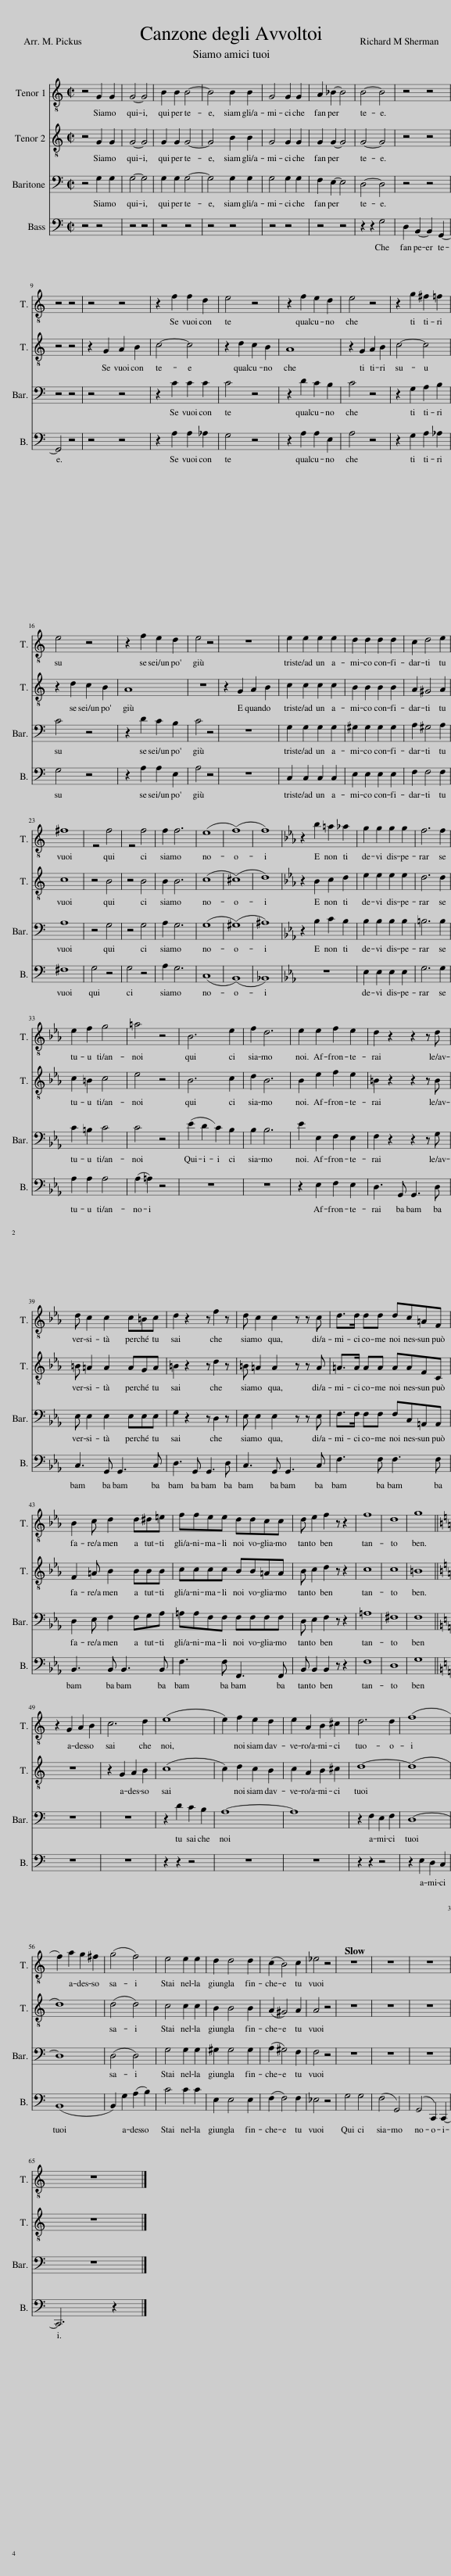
X:1
%%score 1 2 3 4
L:1/8
M:4/4
I:linebreak $
K:C
V:1 treble-8
V:2 treble-8
V:3 bass
V:4 bass
V:1
 z4 G2 G2 | G4- G4 | B2 B2 B4- | B4 B2 B2 | G4 G2 G2 | %5
 A2 _B2- B4 | B4- B4 | z4 z4 |$ z4 z4 | z4 z4 | %10
 z2 f2 f2 d2 | e4 z4 | z2 f2 e2 d2 | e4 z4 | z2 g2 ^f2 =f2 |$ %15
 e4 z4 | z2 f2 e2 d2 | e4 z4 | z8 | e2 e2 e2 e2 | %20
 d2 d2 d2 d2 | c2 d4 e2 |$ ^f8 | z4 f4 | z4 f4 | %25
 f2 f6 | (e8 | (f8) | f8) |[K:Eb] z2 b2 =a2 _a2 | %30
 g2 g2 g2 g2 | f6 f2 |$ e2 f2 g4 | =a4 z4 | B6 e2 | %35
 f2 d6 | e2 e2 f2 e2 | d2 z2 z2 z d |$ d c2 c2 c=Bc | d2 z2 z f2 z | %40
 d c2 c2 z z c | d>d dd dc=AF |$ B2 c d2 d^d=e | ffee ddcc | d e2 f2 z z2 | %45
 f8 | d8 | g8 ||$[K:C] z2 G2 A2 B2 | c6 d2 | %50
 (e8 | e2) f2 e2 d2 | e2 A2 B2 ^c2 | d6 d2 | (f8 |$ %55
 f2) a2 g2 ^f2 | (g4 f4) | e4 e2 e2 | d2 d4 d2 | (c2 B4) c2 | %60
 _e4 z4 |[Q:1/4=72] z8 | z8 | z8 |$ z8 |] %65
V:2
 z4 G2 G2 | G4- G4 | G2 G2 G4- | G4 B2 B2 | G4 G2 G2 | %5
 G2 G2- G4 | G4- G4 | z4 z4 |$ z4 z4 | z2 G2 A2 B2 | %10
 c4- c4 | z2 d2 c2 B2 | A8 | z2 G2 A2 B2 | c4- c4 |$ %15
 z2 d2 c2 B2 | A8 | z8 | z2 G2 A2 B2 | c2 c2 c2 c2 | %20
 B2 B2 B2 B2 | A2 ^G4 A2 |$ c8 | z4 B4 | z4 B4 | %25
 B2 B6 | (c8 | (^c8) | d8) |[K:Eb] z2 B2 c2 d2 | %30
 e2 e2 e2 e2 | d6 d2 |$ c2 =B2 c4 | e4 z4 | B6 c2 | %35
 d2 B6 | B2 e2 f2 e2 | =B2 z2 z2 z B |$ =B =A2 A2 AGA | =B2 z2 z d2 z | %40
 =B =A2 A2 z z A | =A>A AA AAFC |$ F2 =A B2 BBB | cccc BB=AA | B c2 d2 z z2 | %45
 c8 | c8 | =B8 ||$[K:C] z8 | z2 G2 A2 B2 | %50
 (c8 | c2) d2 c2 B2 | c2 A2 B2 ^c2 | d8- | (d8 |$ %55
 d8) | (d4 d4) | c4 c2 c2 | B2 B4 B2 | (A2 ^G4) A2 | %60
 A4 z4 | z8 | z8 | z8 |$ z8 |] %65
V:3
 z4 G,2 G,2 | G,4- G,4 | G,2 G,2 G,4- | G,4 G,2 G,2 | G,4 G,2 G,2 | %5
 F,2 E,2- E,4 | D,4- D,4 | z4 z4 |$ z4 z4 | z4 z4 | %10
 z2 C2 C2 C2 | C4 z4 | z2 D2 C2 B,2 | C4 z4 | z2 G,2 A,2 B,2 |$ %15
 C4 z4 | z2 D2 C2 B,2 | C4 z4 | z8 | G,2 G,2 G,2 G,2 | %20
 ^G,2 G,2 G,2 G,2 | A,2 ^G,4 A,2 |$ A,8 | z4 G,4 | z4 G,4 | %25
 A,2 G,6 | (G,8 | (^G,8) | ^A,8) |[K:Eb] z2 B,2 C2 B,2 | %30
 B,2 B,2 B,2 B,2 | =B,6 B,2 |$ C2 =B,2 C4 | C4 z4 | (E2 D2) C2 B,2 | %35
 B,2 B,6 | E2 E,2 F,2 E,2 | F,2 z2 z2 z G, |$ E, E,2 E,2 E,E,E, | G,2 z2 z D,2 z | %40
 E, E,2 E,2 z z E, | F,>F, F,F, F,C,=A,,A,, |$ D,2 E, F,2 F,G,A, | =A,A,F,F, F,F,F,F, | D, E,2 F,2 z z2 | %45
 =A,8 | ^F,8 | F,8 ||$[K:C] z8 | z8 | %50
 z2 D2 C2 B,2 | A,8- | A,8 | z2 F,2 E,2 F,2 | D,8- |$ %55
 D,8 | (D,4 D,4) | G,4 G,2 G,2 | ^G,2 G,4 G,2 | (A,2 ^G,4) F,2 | %60
 F,4 z4 | z8 | z8 | z8 |$ z8 |] %65
V:4
 z4 z4 | z4 z4 | z4 z4 | z4 z4 | z4 z4 | %5
 z4 z4 | z2 z2 G,4 | D,2 B,,2- B,,2 G,,2- |$ G,,4 z4 | z4 z4 | %10
 z2 A,2 A,2 _A,2 | G,4 z4 | z2 A,2 A,2 E,2 | A,4 z4 | z2 G,2 A,2 _A,2 |$ %15
 G,4 z4 | z2 A,2 A,2 E,2 | A,4 z4 | z8 | C,2 C,2 C,2 C,2 | %20
 E,2 E,2 E,2 E,2 | F,2 F,4 F,2 |$ ^F,8 | G,4 z4 | G,4 z4 | %25
 A,2 G,6 | (C,8 | (B,,8) | _B,,8) |[K:Eb] z8 | %30
 E,2 E,2 E,2 E,2 | G,6 G,2 |$ A,2 A,2 A,4 | (A,2 =A,2) z4 | z8 | %35
 z8 | z2 E,2 F,2 E,2 | D,3 G,, G,,3 D, |$ C,3 G,, G,,3 C, | D,3 G,, G,,3 D, | %40
 C,3 G,, G,,3 C, | F,3 F, F,3 F, |$ B,,3 B,, B,,3 B,, | F,3 F, F,,3 F,, | B,, B,,2 B,,2 z z2 | %45
 F,8 | D,8 | G,8 ||$[K:C] z8 | z8 | %50
 z2 z2 z4 | z8 | z8 | z2 z2 z4 | z2 E,2 D,2 C,2 |$ %55
 (B,,8 | B,,2) G,2 (A,2 B,2) | C4 C2 C2 | E,2 E,4 E,2 | (F,2 F,4) F,2 | %60
 _E,4 z4 | G,4 G,4 | (F,4 G,,4) | (G,,4 C,,2) C,,2- |$ C,,6 z2 |] %65
